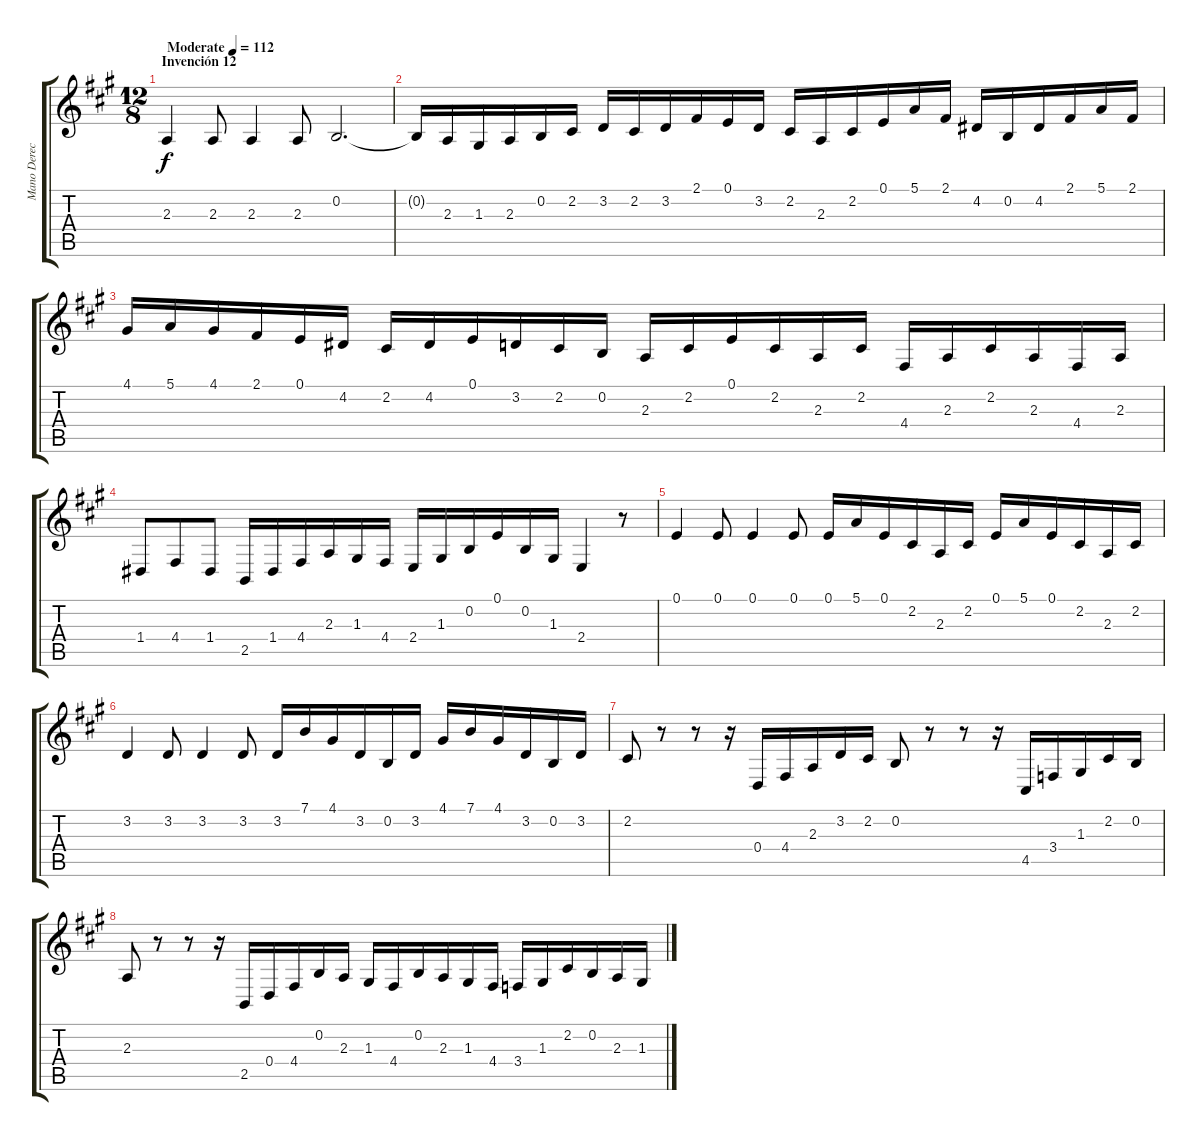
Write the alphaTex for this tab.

\track ("Mano Derecha" "Mano Derec") {instrument acousticgrandpiano}
\staff {score tabs}
\tuning (E4 B3 G3 D3 A2 E2) {hide}
\ts (12 8)
\section ("" "Invención 12")
\tempo (112 "Moderate")
\clef g2
\ks a
2.3.4{dy f instrument acousticgrandpiano} 2.3.8 2.3.4 2.3.8 0.2.2{d} |
0.2{t}.16 2.3.16 1.3.16 2.3.16 0.2.16 2.2.16 3.2.16 2.2.16 3.2.16 2.1.16 0.1.16 3.2.16 2.2.16 2.3.16 2.2.16 0.1.16 5.1.16 2.1.16 4.2.16 0.2.16 4.2.16 2.1.16 5.1.16 2.1.16 |
4.1.16 5.1.16 4.1.16 2.1.16 0.1.16 4.2.16 2.2.16 4.2.16 0.1.16 3.2.16 2.2.16 0.2.16 2.3.16 2.2.16 0.1.16 2.2.16 2.3.16 2.2.16 4.4.16 2.3.16 2.2.16 2.3.16 4.4.16 2.3.16 |
1.4.8 4.4.8 1.4.8 2.5.16 1.4.16 4.4.16 2.3.16 1.3.16 4.4.16 2.4.16 1.3.16 0.2.16 0.1.16 0.2.16 1.3.16 2.4.4 r.8 |
0.1.4 0.1.8 0.1.4 0.1.8 0.1.16 5.1.16 0.1.16 2.2.16 2.3.16 2.2.16 0.1.16 5.1.16 0.1.16 2.2.16 2.3.16 2.2.16 |
3.2.4 3.2.8 3.2.4 3.2.8 3.2.16 7.1.16 4.1.16 3.2.16 0.2.16 3.2.16 4.1.16 7.1.16 4.1.16 3.2.16 0.2.16 3.2.16 |
2.2.8 r.8 r.8 r.16 0.4.16 4.4.16 2.3.16 3.2.16 2.2.16 0.2.8 r.8 r.8 r.16 4.5.16 3.4.16 1.3.16 2.2.16 0.2.16 |
2.3.8 r.8 r.8 r.16 2.5.16 0.4.16 4.4.16 0.2.16 2.3.16 1.3.16 4.4.16 0.2.16 2.3.16 1.3.16 4.4.16 3.4.16 1.3.16 2.2.16 0.2.16 2.3.16 1.3.16
